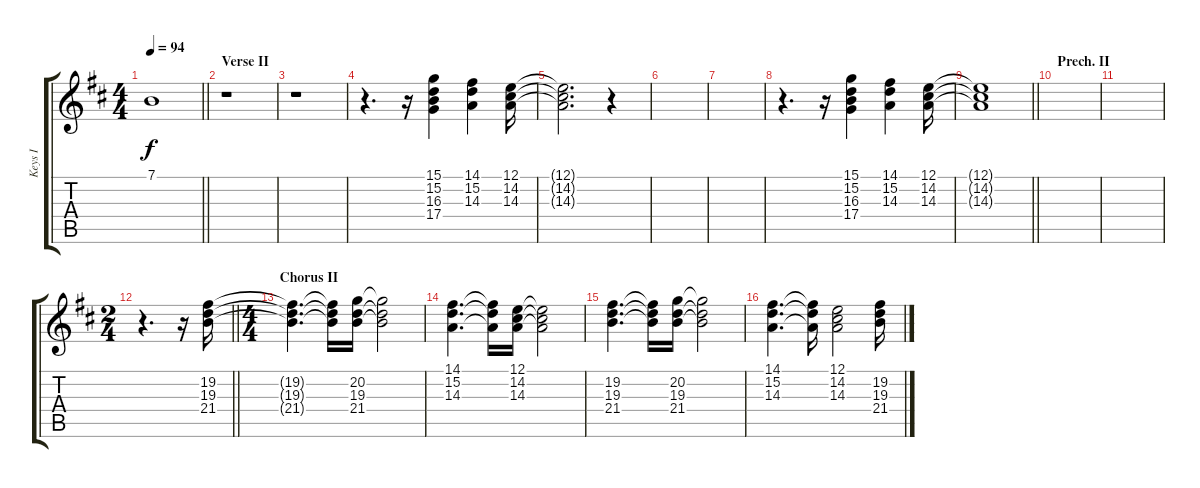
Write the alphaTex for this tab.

\track ("Keys I" "Keys I") {instrument fx7echoes}
\staff {score tabs}
\tuning (E4 B3 G3 D3 A2 E2) {hide}
\ts (4 4)
\tempo 94
\clef g2
\barLineRight lightlight
\ks bminor
7.1{t}.1{dy f} |
\section ("" "Verse II")
r.1 |
r.1 |
r.4{d} r.16 (15.1 15.2 16.3 17.4).4 (14.1 15.2 14.3).4 (12.1 14.2 14.3).16 |
(12.1{t} 14.2{t} 14.3{t}).2{d} r.4 |
|
|
r.4{d} r.16 (15.1 15.2 16.3 17.4).4 (14.1 15.2 14.3).4 (12.1 14.2 14.3).16 |
\barLineRight lightlight
(12.1{t} 14.2{t} 14.3{t}).1 |
\section ("" "Prech. II")
|
|
\ts (2 4)
\barLineRight lightlight
r.4{d} r.16 (19.2 19.3 21.4).16 |
\ts (4 4)
\section ("" "Chorus II")
(19.2{t} 19.3{t} 21.4{t}).4{d} (19.2{t} 19.3{t} 21.4{t}).16 (20.2 19.3 21.4).16 (20.2{t} 19.3{t} 21.4{t}).2 |
(14.1 15.2 14.3).4{d} (14.1{t} 15.2{t} 14.3{t}).16 (12.1 14.2 14.3).16 (12.1{t} 14.2{t} 14.3{t}).2 |
(19.2 19.3 21.4).4{d} (19.2{t} 19.3{t} 21.4{t}).16 (20.2 19.3 21.4).16 (20.2{t} 19.3{t} 21.4{t}).2 |
(14.1 15.2 14.3).4{d} (14.1{t} 15.2{t} 14.3{t}).16 (12.1 14.2 14.3).2 (19.2 19.3 21.4).16
